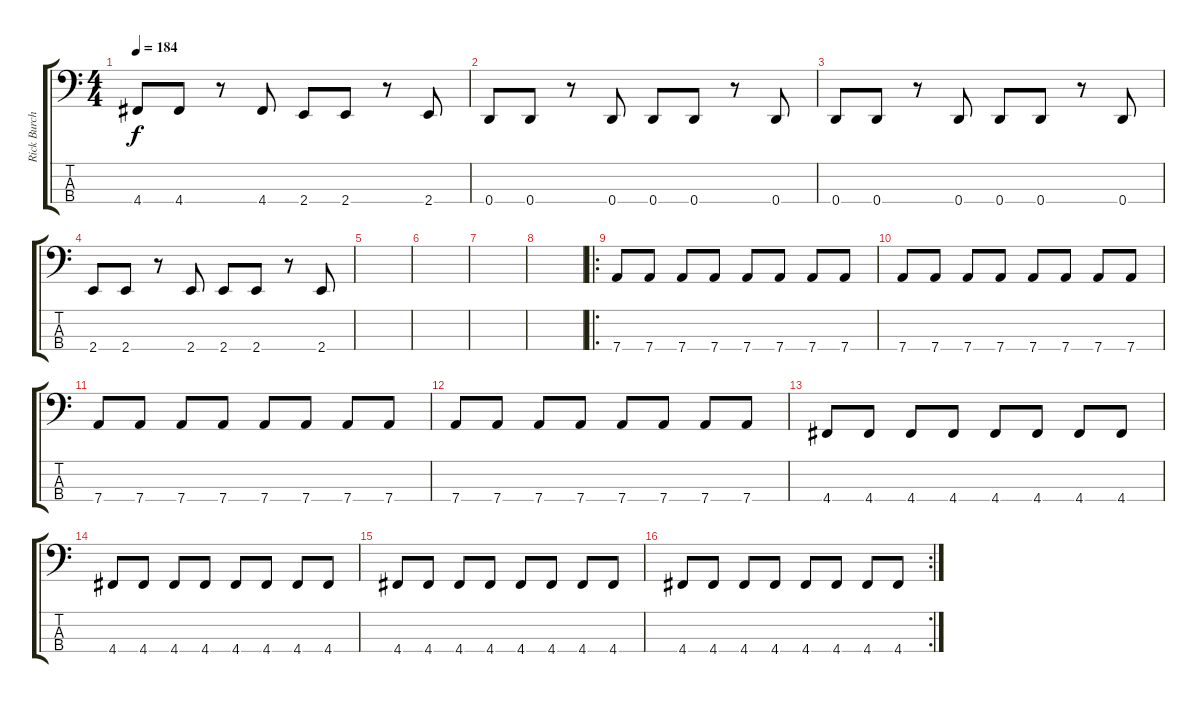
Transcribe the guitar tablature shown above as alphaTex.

\track ("Rick Burch" "Rick Burch") {instrument electricbasspick}
\staff {score tabs}
\tuning (G2 D2 A1 D1) {hide}
\ts (4 4)
\tempo 184
\clef f4
\ks c
4.4.8{dy f} 4.4.8 r.8 4.4.8 2.4.8 2.4.8 r.8 2.4.8 |
0.4.8 0.4.8 r.8 0.4.8 0.4.8 0.4.8 r.8 0.4.8 |
0.4.8 0.4.8 r.8 0.4.8 0.4.8 0.4.8 r.8 0.4.8 |
2.4.8 2.4.8 r.8 2.4.8 2.4.8 2.4.8 r.8 2.4.8 |
|
|
|
|
\ro
7.4.8 7.4.8 7.4.8 7.4.8 7.4.8 7.4.8 7.4.8 7.4.8 |
7.4.8 7.4.8 7.4.8 7.4.8 7.4.8 7.4.8 7.4.8 7.4.8 |
7.4.8 7.4.8 7.4.8 7.4.8 7.4.8 7.4.8 7.4.8 7.4.8 |
7.4.8 7.4.8 7.4.8 7.4.8 7.4.8 7.4.8 7.4.8 7.4.8 |
4.4.8 4.4.8 4.4.8 4.4.8 4.4.8 4.4.8 4.4.8 4.4.8 |
4.4.8 4.4.8 4.4.8 4.4.8 4.4.8 4.4.8 4.4.8 4.4.8 |
4.4.8 4.4.8 4.4.8 4.4.8 4.4.8 4.4.8 4.4.8 4.4.8 |
\rc 2
4.4.8 4.4.8 4.4.8 4.4.8 4.4.8 4.4.8 4.4.8 4.4.8
